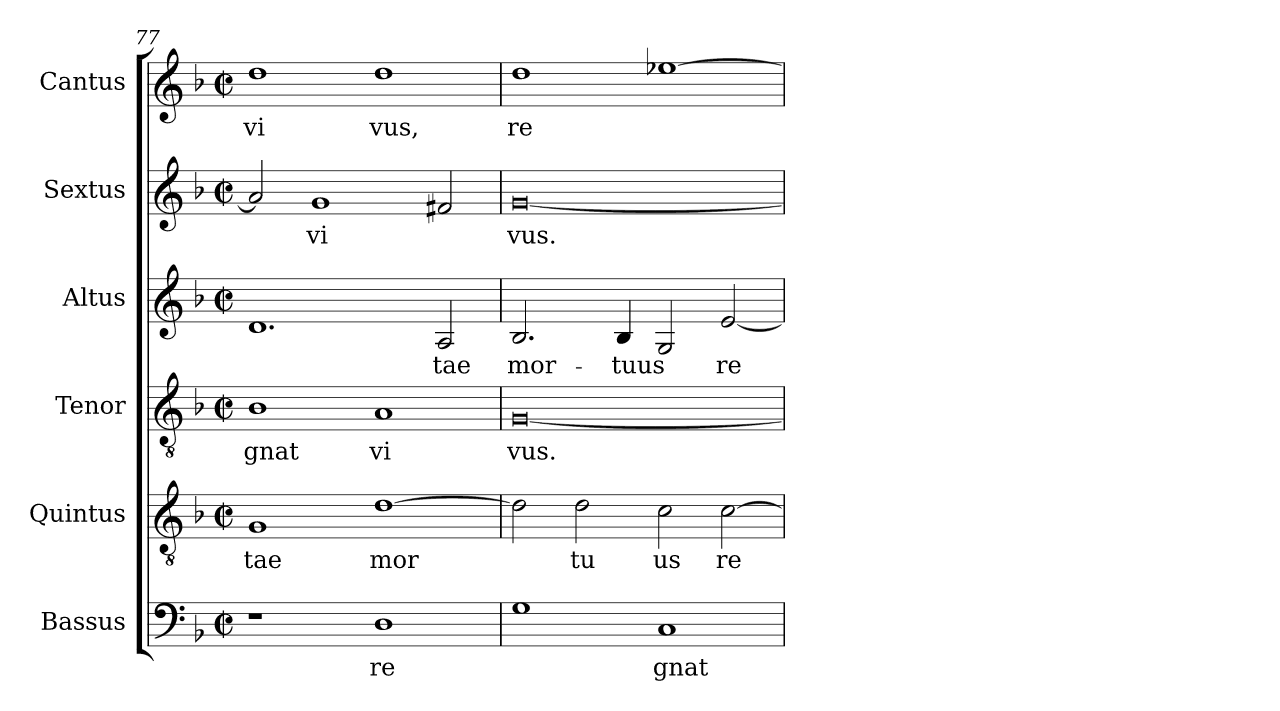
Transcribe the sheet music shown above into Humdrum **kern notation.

**kern	**text	**kern	**text	**kern	**text	**kern	**text	**kern	**text	**kern	**text
*part6	*part6	*part5	*part5	*part4	*part4	*part3	*part3	*part2	*part2	*part1	*part1
*staff6	*staff6	*staff5	*staff5	*staff4	*staff4	*staff3	*staff3	*staff2	*staff2	*staff1	*staff1
*I"Bassus	*	*I"Quintus	*	*I"Tenor	*	*I"Altus	*	*I"Sextus	*	*I"Cantus	*
*clefF4	*	*clefGv2	*	*clefGv2	*	*clefG2	*	*clefG2	*	*clefG2	*
*k[b-]	*	*k[b-]	*	*k[b-]	*	*k[b-]	*	*k[b-]	*	*k[b-]	*
*F:	*	*F:	*	*F:	*	*F:	*	*F:	*	*F:	*
*M2/2	*	*M2/2	*	*M2/2	*	*M2/2	*	*M2/2	*	*M2/2	*
*met(c|)	*	*met(c|)	*	*met(c|)	*	*met(c|)	*	*met(c|)	*	*met(c|)	*
=77	=77	=77	=77	=77	=77	=77	=77	=77	=77	=77	=77
!	!	!	!LO:LY:b:cj	!	!LO:LY:b:cj	!	!	!	!	!	!LO:LY:b:cj
1r	.	1G	tae	1B-	gnat	1.d	.	2a/]	.	1dd	vi
!	!	!	!	!	!	!	!	!	!LO:LY:b:cj	!	!
.	.	.	.	.	.	.	.	1g	vi	.	.
!	!LO:LY:b:cj	!	!LO:LY:b	!	!LO:LY:b:cj	!	!	!	!	!	!LO:LY:b:cj
1D	re	[>1d	mor	1A	vi	.	.	.	.	1dd	vus,
!	!	!	!	!	!	!	!LO:LY:b:cj	!	!	!	!
.	.	.	.	.	.	2A/	-tae	2f#/	.	.	.
=78	=78	=78	=78	=78	=78	=78	=78	=78	=78	=78	=78
!	!	!	!	!	!LO:LY:b	!	!LO:LY:b:cj	!	!LO:LY:b	!	!LO:LY:b:cj
1G	.	2d\]	.	[<0G	vus.	2.B-/	mor-	[<0g	vus.	1dd	re
!	!	!	!LO:LY:b:cj	!	!	!	!	!	!	!	!
.	.	2d\	tu	.	.	.	.	.	.	.	.
!	!	!	!	!	!	!	!LO:LY:b	!	!	!	!
.	.	.	.	.	.	4B-/	-tuus	.	.	.	.
!	!LO:LY:b:cj	!	!LO:LY:b:cj	!	!	!	!	!	!	!	!
1C	gnat	2c\	us	.	.	2G/	.	.	.	[>1ee-X	.
!	!	!	!LO:LY:b:cj	!	!	!	!LO:LY:b:cj	!	!	!	!
.	.	[>2c\	re	.	.	[<2e/	re-	.	.	.	.
=	=	=	=	=	=	=	=	=	=	=	=
*-	*-	*-	*-	*-	*-	*-	*-	*-	*-	*-	*-
